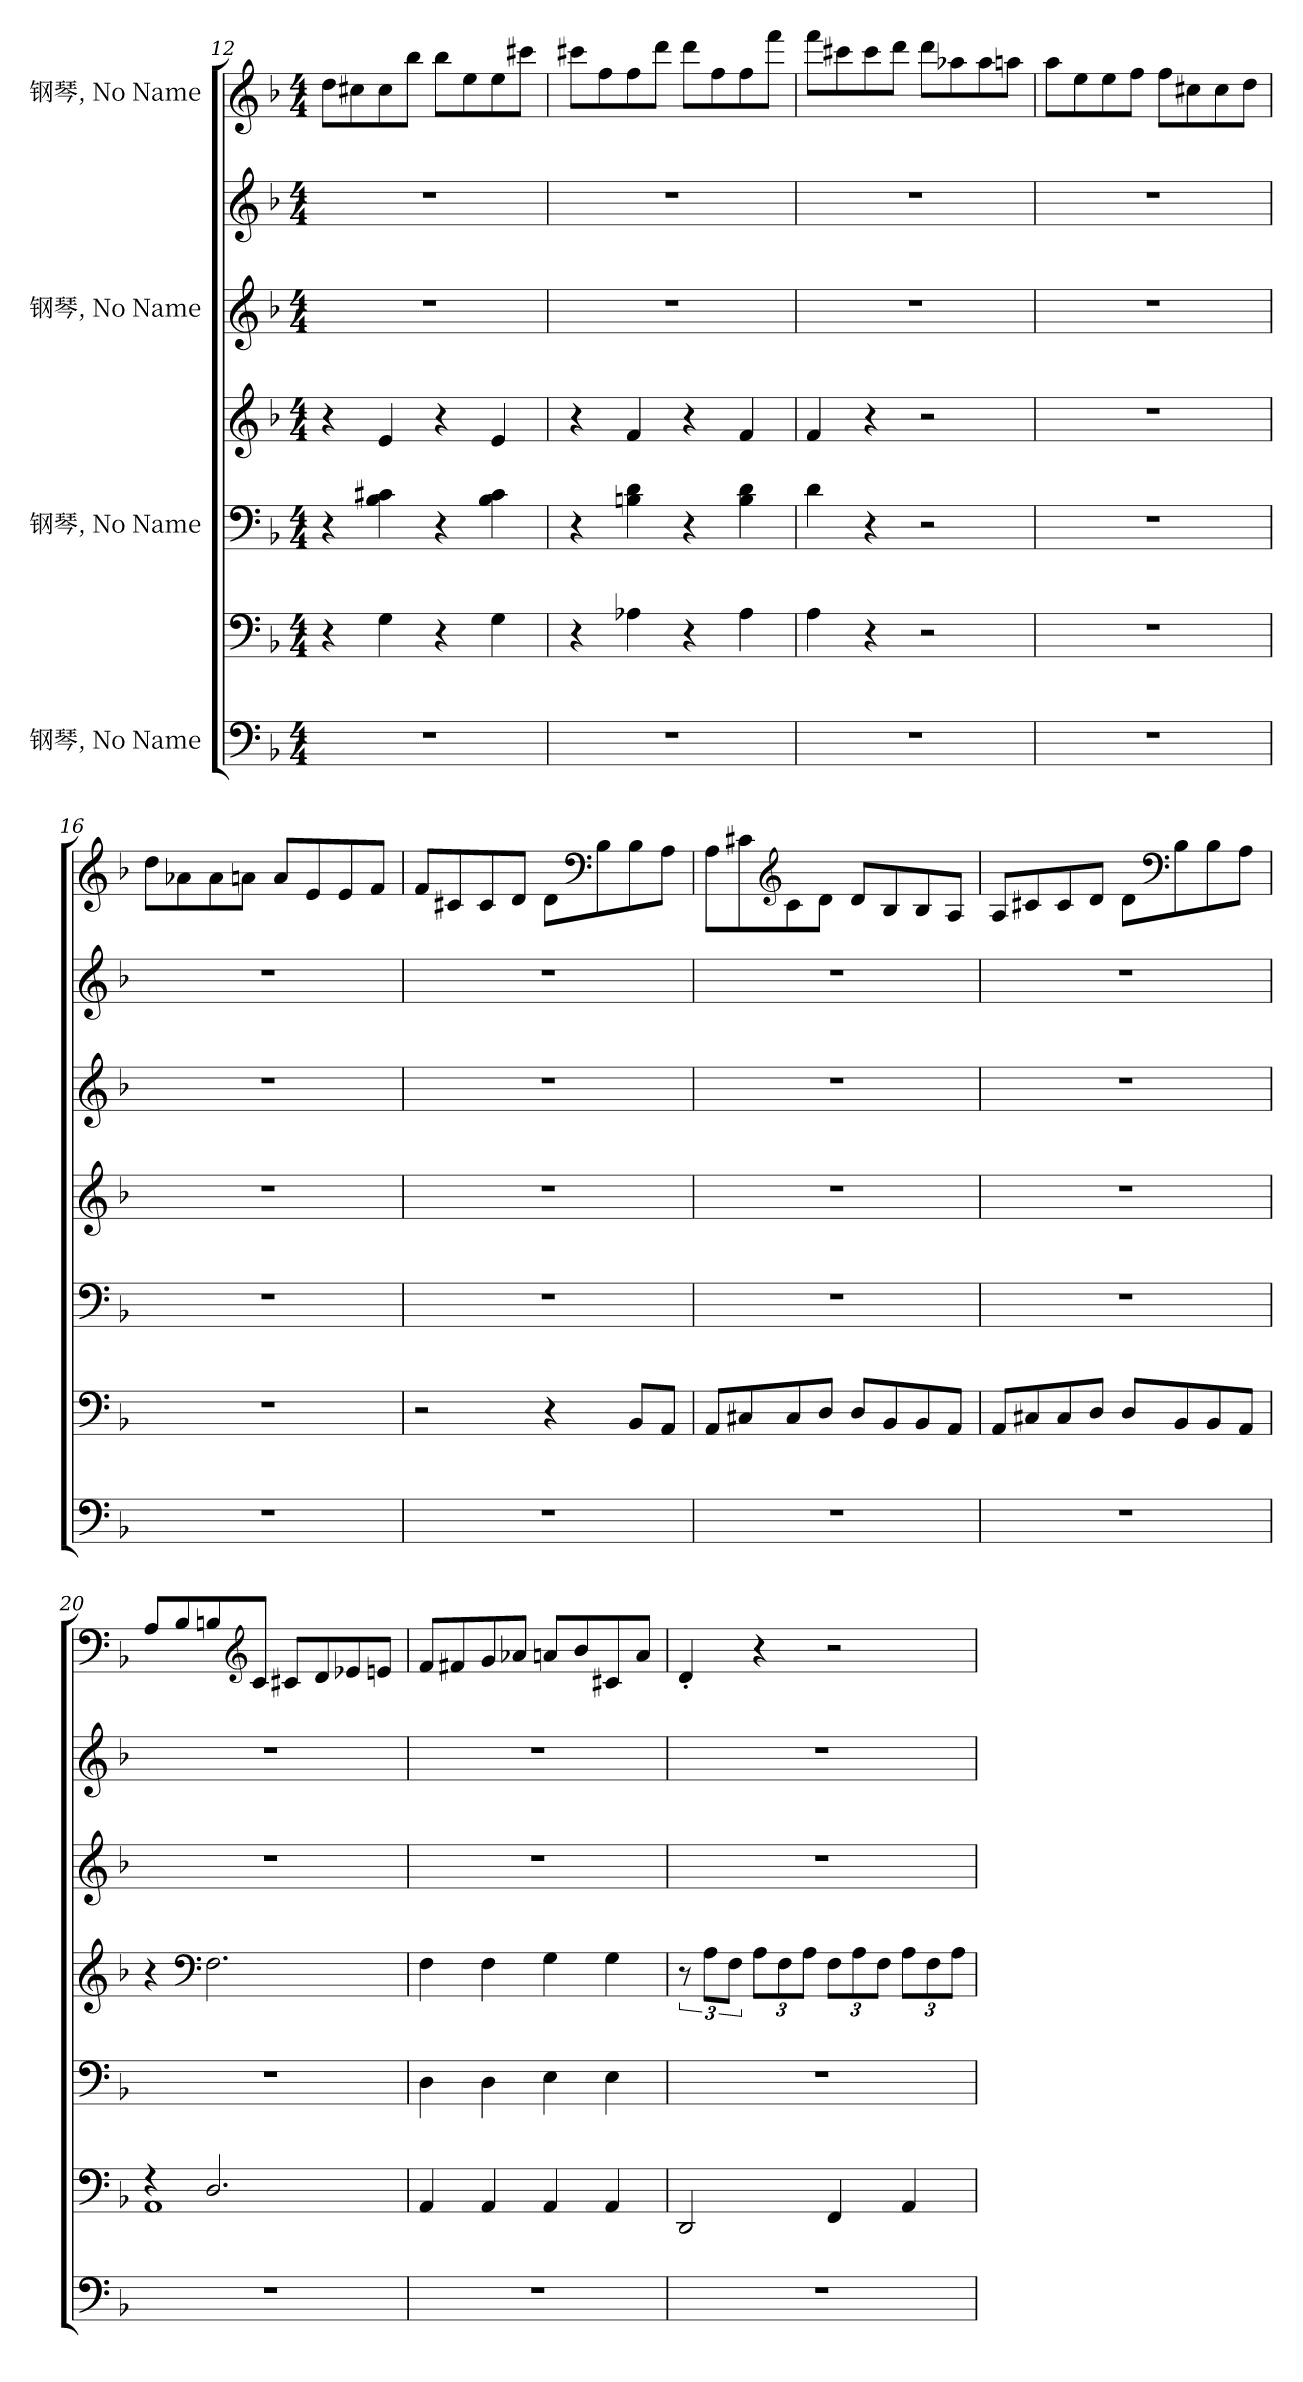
**kern	**kern	**kern	**kern	**kern	**kern	**kern
*part4	*part4	*part3	*part3	*part2	*part2	*part1
*staff7	*staff6	*staff5	*staff4	*staff3	*staff2	*staff1
*I"钢琴, No Name	*	*I"钢琴, No Name	*	*I"钢琴, No Name	*	*I"钢琴, No Name
*clefF4	*clefF4	*clefF4	*clefG2	*clefG2	*clefG2	*clefG2
*k[b-]	*k[b-]	*k[b-]	*k[b-]	*k[b-]	*k[b-]	*k[b-]
*M4/4	*M4/4	*M4/4	*M4/4	*M4/4	*M4/4	*M4/4
=12	=12	=12	=12	=12	=12	=12
1r	4r	4r	4r	1r	1r	8dd\L
.	.	.	.	.	.	8cc#X\
.	4G\	4B-\ 4c#X\	4e/	.	.	8cc#\
.	.	.	.	.	.	8bb-\J
.	4r	4r	4r	.	.	8bb-\L
.	.	.	.	.	.	8ee\
.	4G\	4B-\ 4c#\	4e/	.	.	8ee\
.	.	.	.	.	.	8ccc#X\J
!!LO:PB:g=z
=13	=13	=13	=13	=13	=13	=13
1r	4r	4r	4r	1r	1r	8ccc#X\L
.	.	.	.	.	.	8ff\
.	4A-X\	4Bn\ 4d\	4f/	.	.	8ff\
.	.	.	.	.	.	8ddd\J
.	4r	4r	4r	.	.	8ddd\L
.	.	.	.	.	.	8ff\
.	4A-\	4B\ 4d\	4f/	.	.	8ff\
.	.	.	.	.	.	8fff\J
=14	=14	=14	=14	=14	=14	=14
*	*	*	*	*	*	*MM249
1r	4A\	4d\	4f/	1r	1r	8fff\L
.	.	.	.	.	.	8ccc#X\
.	4r	4r	4r	.	.	8ccc#\
.	.	.	.	.	.	8ddd\J
.	2r	2r	2r	.	.	8ddd\L
.	.	.	.	.	.	8aa-X\
.	.	.	.	.	.	8aa-\
.	.	.	.	.	.	8aan\J
=15	=15	=15	=15	=15	=15	=15
1r	1r	1r	1r	1r	1r	8aa\L
.	.	.	.	.	.	8ee\
.	.	.	.	.	.	8ee\
.	.	.	.	.	.	8ff\J
.	.	.	.	.	.	8ff\L
.	.	.	.	.	.	8cc#X\
.	.	.	.	.	.	8cc#\
.	.	.	.	.	.	8dd\J
=16	=16	=16	=16	=16	=16	=16
1r	1r	1r	1r	1r	1r	8dd\L
.	.	.	.	.	.	8a-X\
.	.	.	.	.	.	8a-\
.	.	.	.	.	.	8an\J
.	.	.	.	.	.	8a/L
.	.	.	.	.	.	8e/
.	.	.	.	.	.	8e/
.	.	.	.	.	.	8f/J
!!LO:PB:g=z
=17	=17	=17	=17	=17	=17	=17
1r	2r	1r	1r	1r	1r	8f/L
.	.	.	.	.	.	8c#X/
.	.	.	.	.	.	8c#/
.	.	.	.	.	.	8d/J
.	4r	.	.	.	.	8d\L
*	*	*	*	*	*	*clefF4
.	.	.	.	.	.	8B-\
*	*	*	*	*	*	*MM249
.	8BB-/L	.	.	.	.	8B-\
.	8AA/J	.	.	.	.	8A\J
=18	=18	=18	=18	=18	=18	=18
1r	8AA/L	1r	1r	1r	1r	8A\L
.	8C#X/	.	.	.	.	8c#X\
*	*	*	*	*	*	*clefG2
.	8C#/	.	.	.	.	8c#\
.	8D/J	.	.	.	.	8d\J
.	8D/L	.	.	.	.	8d/L
.	8BB-/	.	.	.	.	8B-/
*	*	*	*	*	*	*MM249
.	8BB-/	.	.	.	.	8B-/
.	8AA/J	.	.	.	.	8A/J
=19	=19	=19	=19	=19	=19	=19
1r	8AA/L	1r	1r	1r	1r	8A/L
.	8C#X/	.	.	.	.	8c#X/
.	8C#/	.	.	.	.	8c#/
.	8D/J	.	.	.	.	8d/J
.	8D/L	.	.	.	.	8d\L
*	*	*	*	*	*	*clefF4
.	8BB-/	.	.	.	.	8B-\
*	*	*	*	*	*	*MM249
.	8BB-/	.	.	.	.	8B-\
.	8AA/J	.	.	.	.	8A\J
!!LO:PB:g=z
=20	=20	=20	=20	=20	=20	=20
*	*^	*	*	*	*	*
1r	4r	1AA	1r	4r	1r	1r	8A/L
.	.	.	.	.	.	.	8B-/
*	*	*	*	*clefF4	*	*	*
*	*	*	*	*	*	*	*MM249
.	2.D/	.	.	2.F\	.	.	8Bn/
*	*	*	*	*	*	*	*clefG2
.	.	.	.	.	.	.	8c/J
.	.	.	.	.	.	.	8c#X/L
.	.	.	.	.	.	.	8d/
.	.	.	.	.	.	.	8e-X/
.	.	.	.	.	.	.	8en/J
*	*v	*v	*	*	*	*	*
=21	=21	=21	=21	=21	=21	=21
1r	4AA/	4D\	4F\	1r	1r	8f/L
.	.	.	.	.	.	8f#X/
.	4AA/	4D\	4F\	.	.	8g/
.	.	.	.	.	.	8a-X/J
.	4AA/	4E\	4G\	.	.	8an/L
.	.	.	.	.	.	8b-/
.	4AA/	4E\	4G\	.	.	8c#X/
*	*	*	*	*	*	*MM235
.	.	.	.	.	.	8a/J
=22	=22	=22	=22	=22	=22	=22
*	*	*	*	*	*	*MM237
1r	2DD/	1r	12r	1r	1r	4d'/
.	.	.	12A\L	.	.	.
.	.	.	12F\J	.	.	.
*	*	*	*Xbrackettup	*	*	*
.	.	.	12A\L	.	.	4r
.	.	.	12F\	.	.	.
.	.	.	12A\J	.	.	.
.	4FF/	.	12F\L	.	.	2r
.	.	.	12A\	.	.	.
.	.	.	12F\J	.	.	.
.	4AA/	.	12A\L	.	.	.
.	.	.	12F\	.	.	.
.	.	.	12A\J	.	.	.
=	=	=	=	=	=	=
*-	*-	*-	*-	*-	*-	*-
